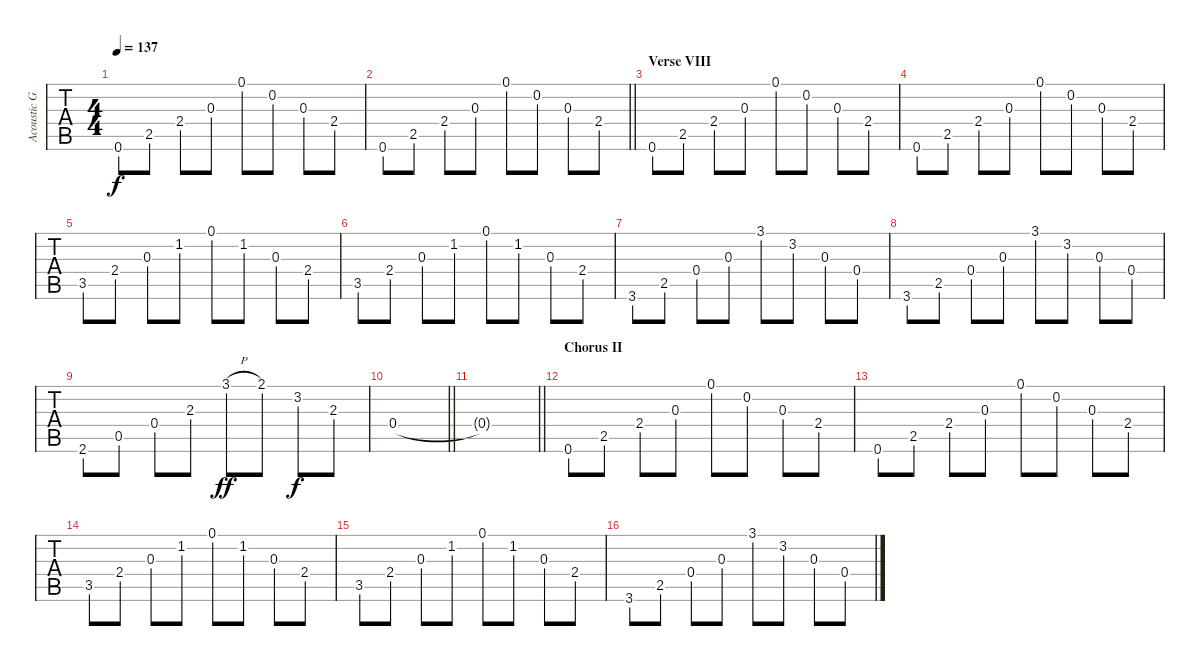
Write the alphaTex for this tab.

\track ("Acoustic Guitar" "Acoustic G") {instrument acousticguitarsteel}
\staff {tabs}
\tuning (Eb4 Bb3 Gb3 Db3 Ab2 Eb2) {hide}
\ts (4 4)
\tempo 137
\clef g2
\ks ebminor
0.6.8{dy f} 2.5.8 2.4.8 0.3.8 0.1.8 0.2.8 0.3.8 2.4.8 |
\barLineRight lightlight
0.6.8 2.5.8 2.4.8 0.3.8 0.1.8 0.2.8 0.3.8 2.4.8 |
\section ("" "Verse VIII")
0.6.8 2.5.8 2.4.8 0.3.8 0.1.8 0.2.8 0.3.8 2.4.8 |
0.6.8 2.5.8 2.4.8 0.3.8 0.1.8 0.2.8 0.3.8 2.4.8 |
3.5.8 2.4.8 0.3.8 1.2.8 0.1.8 1.2.8 0.3.8 2.4.8 |
3.5.8 2.4.8 0.3.8 1.2.8 0.1.8 1.2.8 0.3.8 2.4.8 |
3.6.8 2.5.8 0.4.8 0.3.8 3.1.8 3.2.8 0.3.8 0.4.8 |
3.6.8 2.5.8 0.4.8 0.3.8 3.1.8 3.2.8 0.3.8 0.4.8 |
2.6.8 0.5.8 0.4.8 2.3.8 3.1{h}.8{dy ff} 2.1.8 3.2.8{dy f} 2.3.8 |
\barLineRight lightlight
0.4.1 |
\barLineRight lightlight
0.4{t}.1 |
\section ("" "Chorus II")
0.6.8 2.5.8 2.4.8 0.3.8 0.1.8 0.2.8 0.3.8 2.4.8 |
0.6.8 2.5.8 2.4.8 0.3.8 0.1.8 0.2.8 0.3.8 2.4.8 |
3.5.8 2.4.8 0.3.8 1.2.8 0.1.8 1.2.8 0.3.8 2.4.8 |
3.5.8 2.4.8 0.3.8 1.2.8 0.1.8 1.2.8 0.3.8 2.4.8 |
3.6.8 2.5.8 0.4.8 0.3.8 3.1.8 3.2.8 0.3.8 0.4.8
